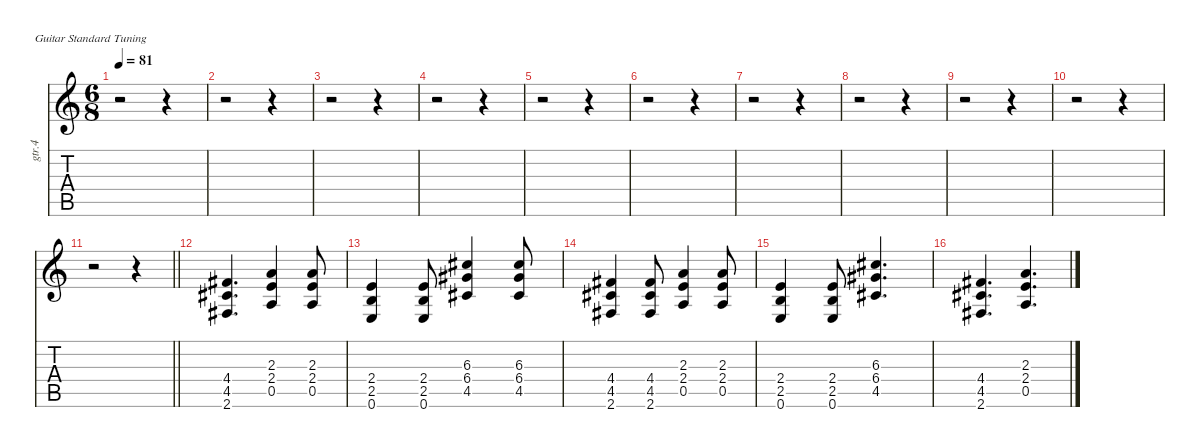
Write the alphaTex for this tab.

\defaultSystemsLayout 4
\hideDynamics
\bracketExtendMode nobrackets
\otherSystemsTrackNameOrientation horizontal
\track ("Guitar 4" "gtr.4") {instrument distortionguitar}
\staff {score tabs}
\tuning (E4 B3 G3 D3 A2 E2)
\ts (6 8)
\tempo 81
\clef g2
\ks c
r.2{dy f beam Down} r.4{beam Down} |
r.2{beam Down} r.4{beam Down} |
r.2{beam Down} r.4{beam Down} |
r.2{beam Down} r.4{beam Down} |
r.2{beam Down} r.4{beam Down} |
r.2{beam Down} r.4{beam Down} |
r.2{beam Down} r.4{beam Down} |
r.2{beam Down} r.4{beam Down} |
r.2{beam Down} r.4{beam Down} |
r.2{beam Down} r.4{beam Down} |
\barLineRight lightlight
r.2{beam Down} r.4{beam Down} |
(4.4{acc #} 4.5{acc #} 2.6{acc #}).4{d beam Up} (2.3 2.4 0.5).4{beam Up} (2.3 2.4 0.5).8{beam Up} |
(2.4 2.5 0.6).4{beam Up} (2.4 2.5 0.6).8{beam Up} (6.3{acc #} 6.4{acc #} 4.5{acc #}).4{beam Up} (6.3{acc #} 6.4{acc #} 4.5{acc #}).8{beam Up} |
(4.4{acc #} 4.5{acc #} 2.6{acc #}).4{beam Up} (4.4{acc #} 4.5{acc #} 2.6{acc #}).8{beam Up} (2.3 2.4 0.5).4{beam Up} (2.3 2.4 0.5).8{beam Up} |
(2.4 2.5 0.6).4{beam Up} (2.4 2.5 0.6).8{beam Up} (6.3{acc #} 6.4{acc #} 4.5{acc #}).4{d beam Up} |
(4.4{acc #} 4.5{acc #} 2.6{acc #}).4{d beam Up} (2.3 2.4 0.5).4{d beam Up}
